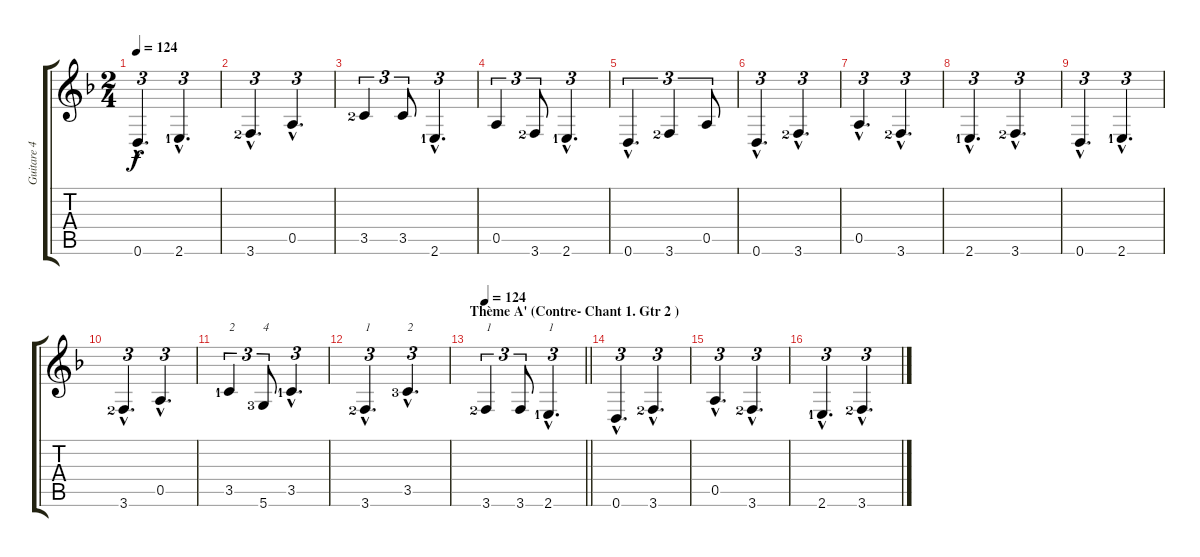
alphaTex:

\track ("Guitare 4" "Guitare 4") {instrument acousticguitarnylon}
\staff {score tabs}
\tuning (E4 B3 G3 D3 A2 D2) {hide}
\ts (2 4)
\tempo 124
\clef g2
\ks dminor
0.6{hac}.4{d tu (3 2) dy f} 2.6{hac lf 2}.4{d tu (3 2)} |
3.6{hac lf 3}.4{d tu (3 2)} 0.5{hac}.4{d tu (3 2)} |
3.5{lf 3}.4{tu (3 2)} 3.5.8{tu (3 2)} 2.6{hac lf 2}.4{d tu (3 2)} |
0.5.4{tu (3 2)} 3.6{lf 3}.8{tu (3 2)} 2.6{hac lf 2}.4{d tu (3 2)} |
0.6{hac}.4{d tu (3 2)} 3.6{lf 3}.4{tu (3 2)} 0.5.8{tu (3 2)} |
0.6{hac}.4{d tu (3 2)} 3.6{hac lf 3}.4{d tu (3 2)} |
0.5{hac}.4{d tu (3 2)} 3.6{hac lf 3}.4{d tu (3 2)} |
2.6{hac lf 2}.4{d tu (3 2)} 3.6{hac lf 3}.4{d tu (3 2)} |
0.6{hac}.4{d tu (3 2)} 2.6{hac lf 2}.4{d tu (3 2)} |
3.6{hac lf 3}.4{d tu (3 2)} 0.5{hac}.4{d tu (3 2)} |
3.5{lf 2}.4{tu (3 2) txt "2"} 5.6{lf 4}.8{tu (3 2) txt "4"} 3.5{hac lf 2}.4{d tu (3 2)} |
3.6{hac lf 3}.4{d tu (3 2) txt "1"} 3.5{hac lf 4}.4{d tu (3 2) txt "2"} |
\section ("" "Thème A' (Contre- Chant 1. Gtr 2 )")
\tempo 124
\barLineRight lightlight
3.6{lf 3}.4{tu (3 2) txt "1"} 3.6.8{tu (3 2)} 2.6{hac lf 2}.4{d tu (3 2) txt "1"} |
0.6{hac}.4{d tu (3 2)} 3.6{hac lf 3}.4{d tu (3 2)} |
0.5{hac}.4{d tu (3 2)} 3.6{hac lf 3}.4{d tu (3 2)} |
2.6{hac lf 2}.4{d tu (3 2)} 3.6{hac lf 3}.4{d tu (3 2)}
